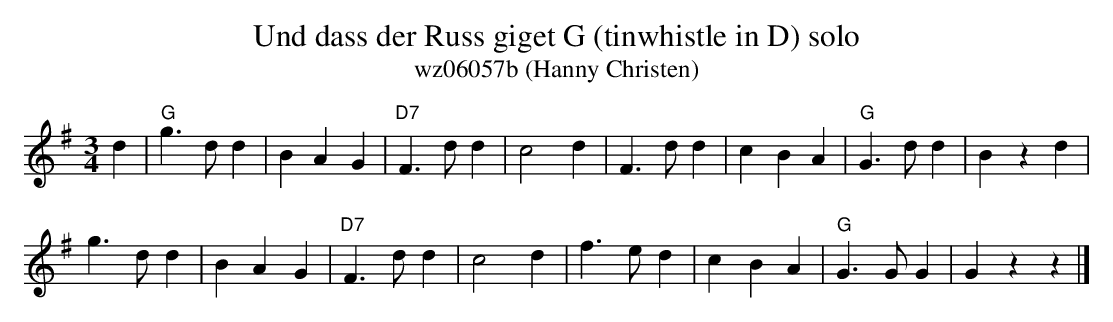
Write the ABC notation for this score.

X:1
T:Und dass der Russ giget G (tinwhistle in D) solo
T:wz06057b (Hanny Christen)
M:3/4
L:1/4
K:G transpose=12
d| "G"g>dd | BAG | "D7"F>dd | c2d | F>dd | cBA | "G"G>dd | Bzd |
g>dd | BAG | "D7"F>dd | c2d | f>ed | cBA | "G"G>GG | Gzz |]
